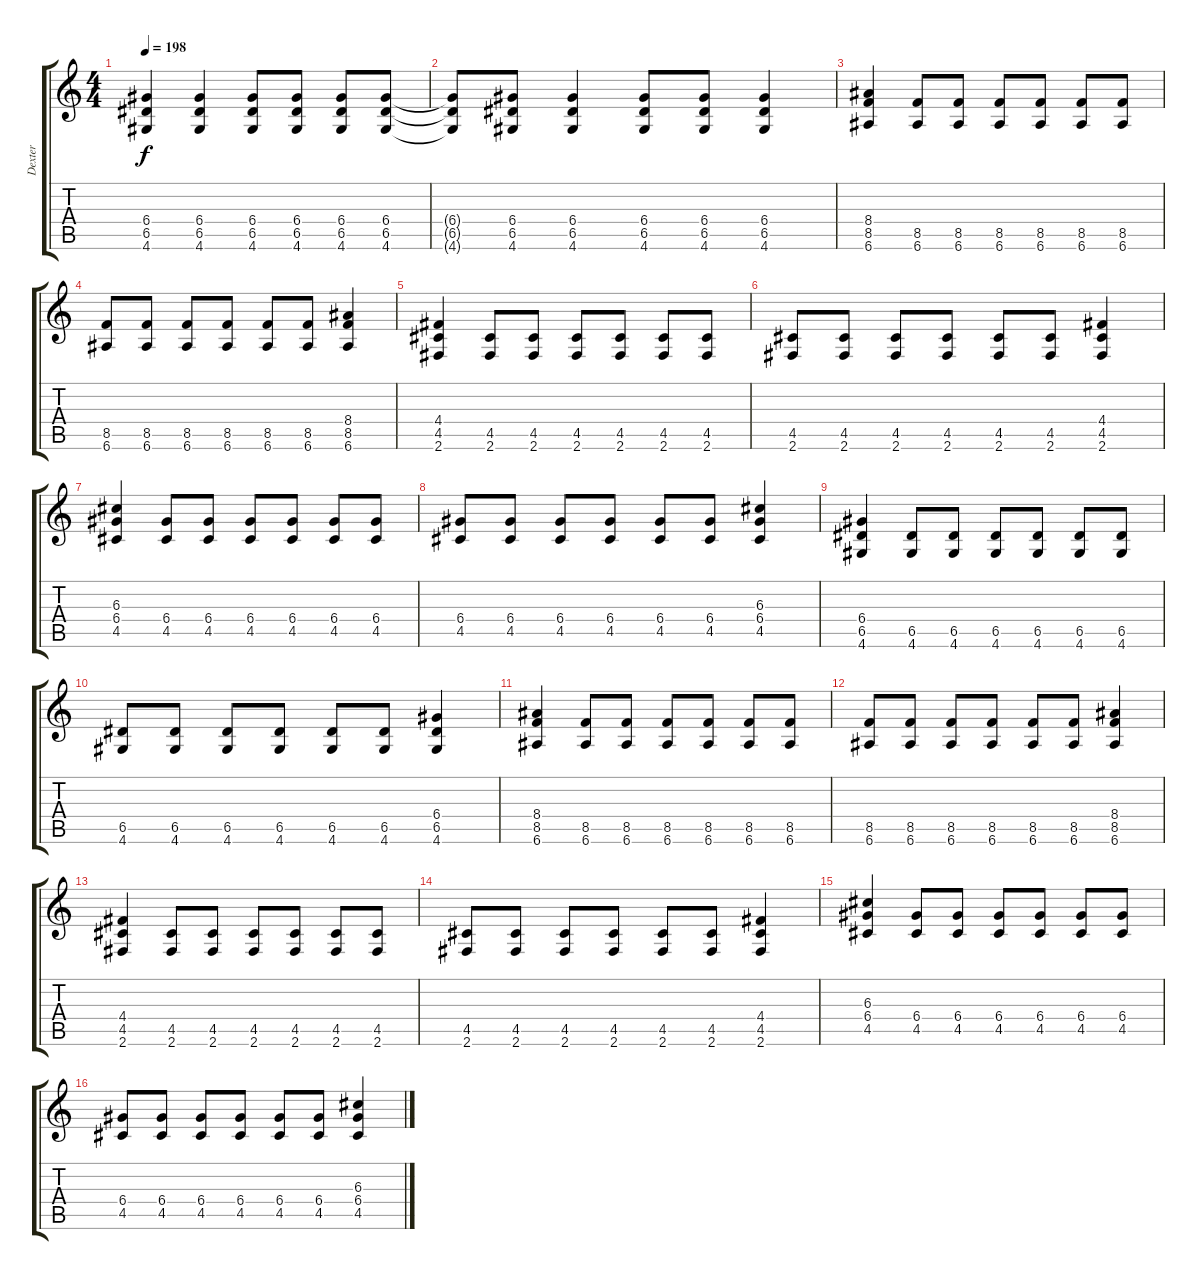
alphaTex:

\track ("Dexter" "Dexter") {instrument overdrivenguitar}
\staff {score tabs}
\tuning (E4 B3 G3 D3 A2 E2) {hide}
\ts (4 4)
\tempo 198
\clef g2
\ks c
(6.4 6.5 4.6).4{dy f} (6.4 6.5 4.6).4 (6.4 6.5 4.6).8 (6.4 6.5 4.6).8 (6.4 6.5 4.6).8 (6.4 6.5 4.6).8 |
(6.4{t} 6.5{t} 4.6{t}).8 (6.4 6.5 4.6).8 (6.4 6.5 4.6).4 (6.4 6.5 4.6).8 (6.4 6.5 4.6).8 (6.4 6.5 4.6).4 |
(8.4 8.5 6.6).4 (8.5 6.6).8 (8.5 6.6).8 (8.5 6.6).8 (8.5 6.6).8 (8.5 6.6).8 (8.5 6.6).8 |
(8.5 6.6).8 (8.5 6.6).8 (8.5 6.6).8 (8.5 6.6).8 (8.5 6.6).8 (8.5 6.6).8 (8.4 8.5 6.6).4 |
(4.4 4.5 2.6).4 (4.5 2.6).8 (4.5 2.6).8 (4.5 2.6).8 (4.5 2.6).8 (4.5 2.6).8 (4.5 2.6).8 |
(4.5 2.6).8 (4.5 2.6).8 (4.5 2.6).8 (4.5 2.6).8 (4.5 2.6).8 (4.5 2.6).8 (4.4 4.5 2.6).4 |
(6.3 6.4 4.5).4 (6.4 4.5).8 (6.4 4.5).8 (6.4 4.5).8 (6.4 4.5).8 (6.4 4.5).8 (6.4 4.5).8 |
(6.4 4.5).8 (6.4 4.5).8 (6.4 4.5).8 (6.4 4.5).8 (6.4 4.5).8 (6.4 4.5).8 (6.3 6.4 4.5).4 |
(6.4 6.5 4.6).4 (6.5 4.6).8 (6.5 4.6).8 (6.5 4.6).8 (6.5 4.6).8 (6.5 4.6).8 (6.5 4.6).8 |
(6.5 4.6).8 (6.5 4.6).8 (6.5 4.6).8 (6.5 4.6).8 (6.5 4.6).8 (6.5 4.6).8 (6.4 6.5 4.6).4 |
(8.4 8.5 6.6).4 (8.5 6.6).8 (8.5 6.6).8 (8.5 6.6).8 (8.5 6.6).8 (8.5 6.6).8 (8.5 6.6).8 |
(8.5 6.6).8 (8.5 6.6).8 (8.5 6.6).8 (8.5 6.6).8 (8.5 6.6).8 (8.5 6.6).8 (8.4 8.5 6.6).4 |
(4.4 4.5 2.6).4 (4.5 2.6).8 (4.5 2.6).8 (4.5 2.6).8 (4.5 2.6).8 (4.5 2.6).8 (4.5 2.6).8 |
(4.5 2.6).8 (4.5 2.6).8 (4.5 2.6).8 (4.5 2.6).8 (4.5 2.6).8 (4.5 2.6).8 (4.4 4.5 2.6).4 |
(6.3 6.4 4.5).4 (6.4 4.5).8 (6.4 4.5).8 (6.4 4.5).8 (6.4 4.5).8 (6.4 4.5).8 (6.4 4.5).8 |
(6.4 4.5).8 (6.4 4.5).8 (6.4 4.5).8 (6.4 4.5).8 (6.4 4.5).8 (6.4 4.5).8 (6.3 6.4 4.5).4
